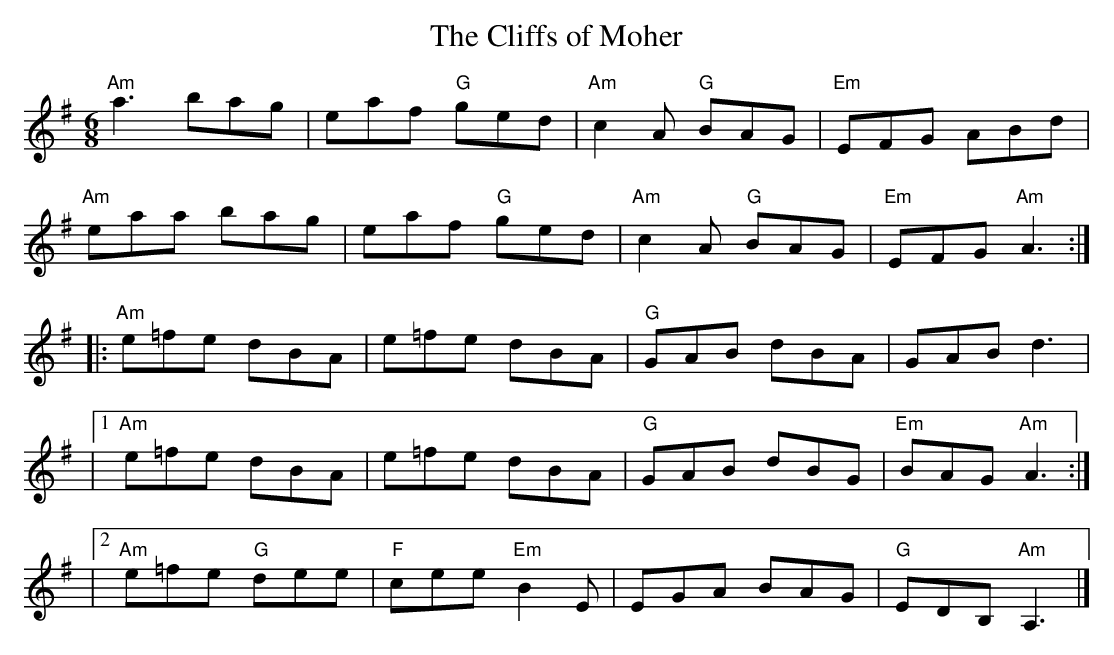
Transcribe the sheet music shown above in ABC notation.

X:1
T:Cliffs of Moher, The
M:6/8
L:1/8
K:G
"Am"a3 bag|eaf "G"ged|"Am"c2A "G"BAG|"Em"EFG ABd|
"Am"eaa bag|eaf "G"ged|"Am"c2A "G"BAG|"Em"EFG "Am"A3:|
|:"Am"e=fe dBA|e=fe dBA|"G"GAB dBA|GAB d3|
|1 "Am"e=fe dBA| e=fe dBA|"G"GAB dBG|"Em"BAG "Am"A3:|
|2 "Am"e=fe "G"dee|"F"cee "Em"B2E|EGA BAG|"G"EDB, "Am"A,3|]
